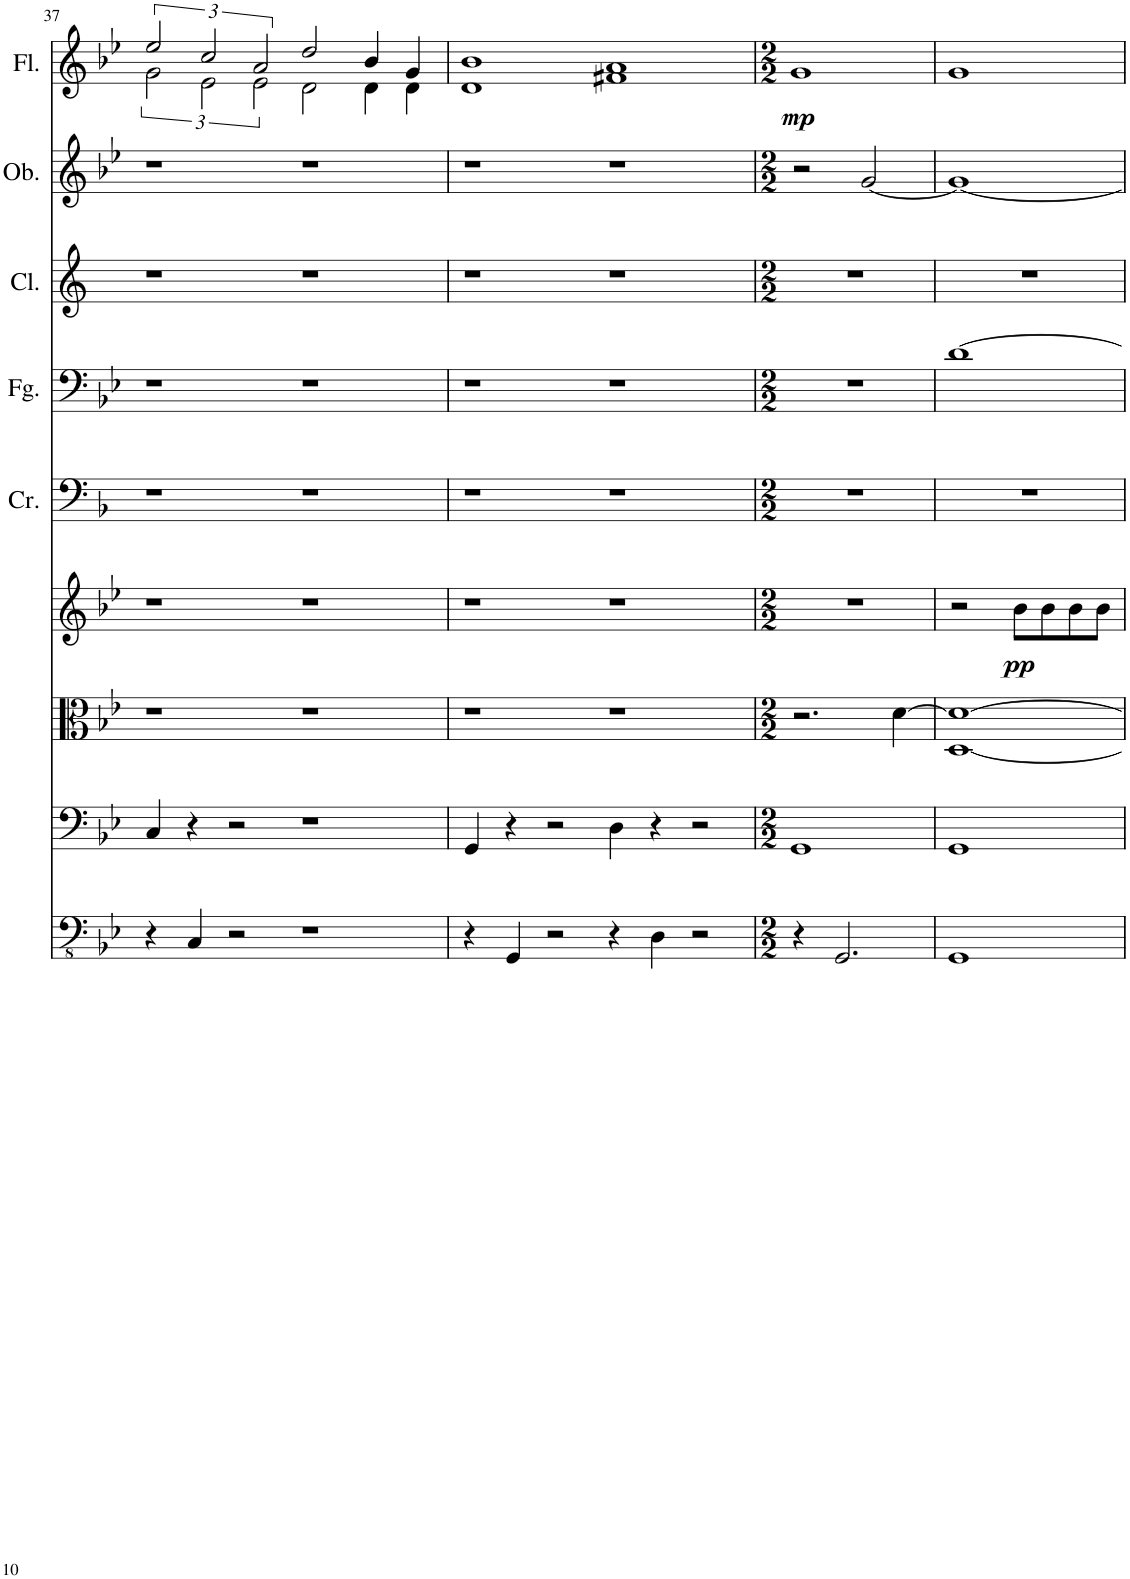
**kern	**kern	**kern	**kern	**dynam	**kern	**kern	**kern	**kern	**kern	**dynam
*part9	*part8	*part7	*part6	*part6	*part5	*part4	*part3	*part2	*part1	*part1
*staff9	*staff8	*staff7	*staff6	*staff6	*staff5	*staff4	*staff3	*staff2	*staff1	*staff1
*I"Basso	*I"Violoncello	*I"Viola	*I"Violino	*	*I"Corno in Fa	*I"Fagotto	*I"Clarinetto Soprano in Sib	*I"Oboe	*I"Flauto in Do	*
*	*	*	*	*	*I'Cr.	*I'Fg.	*I'Cl.	*I'Ob.	*I'Fl.	*
!!LO:PB:g=z
*clefFv4	*clefF4	*clefC3	*clefG2	*	*clefF4	*clefF4	*clefG2	*clefG2	*clefG2	*
*	*	*	*	*	*Trd4c7	*	*Trd1c2	*	*	*
*k[b-e-]	*k[b-e-]	*k[b-e-]	*k[b-e-]	*	*k[b-]	*k[b-e-]	*k[]	*k[b-e-]	*k[b-e-]	*
*M4/2	*M4/2	*M4/2	*M4/2	*	*M4/2	*M4/2	*M4/2	*M4/2	*M4/2	*
=37	=37	=37	=37	=37	=37	=37	=37	=37	=37	=37
*	*	*	*	*	*	*	*	*	*^	*
4r	4C/	1r	1r	.	1r	1r	1r	1r	3ee-/	3g\	.
4CC/	4r	.	.	.	.	.	.	.	.	.	.
.	.	.	.	.	.	.	.	.	3cc/	3e-\	.
2r	2r	.	.	.	.	.	.	.	.	.	.
.	.	.	.	.	.	.	.	.	3a/	3e-\	.
1r	1r	1r	1r	.	1r	1r	1r	1r	2dd/	2d\	.
.	.	.	.	.	.	.	.	.	4b-/	4d\	.
.	.	.	.	.	.	.	.	.	4g/	4d\	.
=38	=38	=38	=38	=38	=38	=38	=38	=38	=38	=38	=38
4r	4GG/	1r	1r	.	1r	1r	1r	1r	1b-	1d	.
4GGG/	4r	.	.	.	.	.	.	.	.	.	.
2r	2r	.	.	.	.	.	.	.	.	.	.
4r	4D\	1r	1r	.	1r	1r	1r	1r	1a	1f#X	.
4DD\	4r	.	.	.	.	.	.	.	.	.	.
2r	2r	.	.	.	.	.	.	.	.	.	.
*	*	*	*	*	*	*	*	*	*v	*v	*
=39	=39	=39	=39	=39	=39	=39	=39	=39	=39	=39
*M2/2	*M2/2	*M2/2	*M2/2	*	*M2/2	*M2/2	*M2/2	*M2/2	*M2/2	*
!	!	!	!	!	!	!	!	!	!	!LO:DY:b
4r	1GG	2.r	1r	.	1r	1r	1r	2r	1g	mp
2.GGG/	.	.	.	.	.	.	.	.	.	.
.	.	.	.	.	.	.	.	[2g/	.	.
.	.	[4d\	.	.	.	.	.	.	.	.
=40	=40	=40	=40	=40	=40	=40	=40	=40	=40	=40
1GGG	1GG	[1D 1d_	2r	.	1r	[1d	1r	1g_	1g	.
!	!	!	!	!LO:DY:b	!	!	!	!	!	!
.	.	.	8b-\L	pp	.	.	.	.	.	.
.	.	.	8b-\	.	.	.	.	.	.	.
.	.	.	8b-\	.	.	.	.	.	.	.
.	.	.	8b-\J	.	.	.	.	.	.	.
=	=	=	=	=	=	=	=	=	=	=
*-	*-	*-	*-	*-	*-	*-	*-	*-	*-	*-
